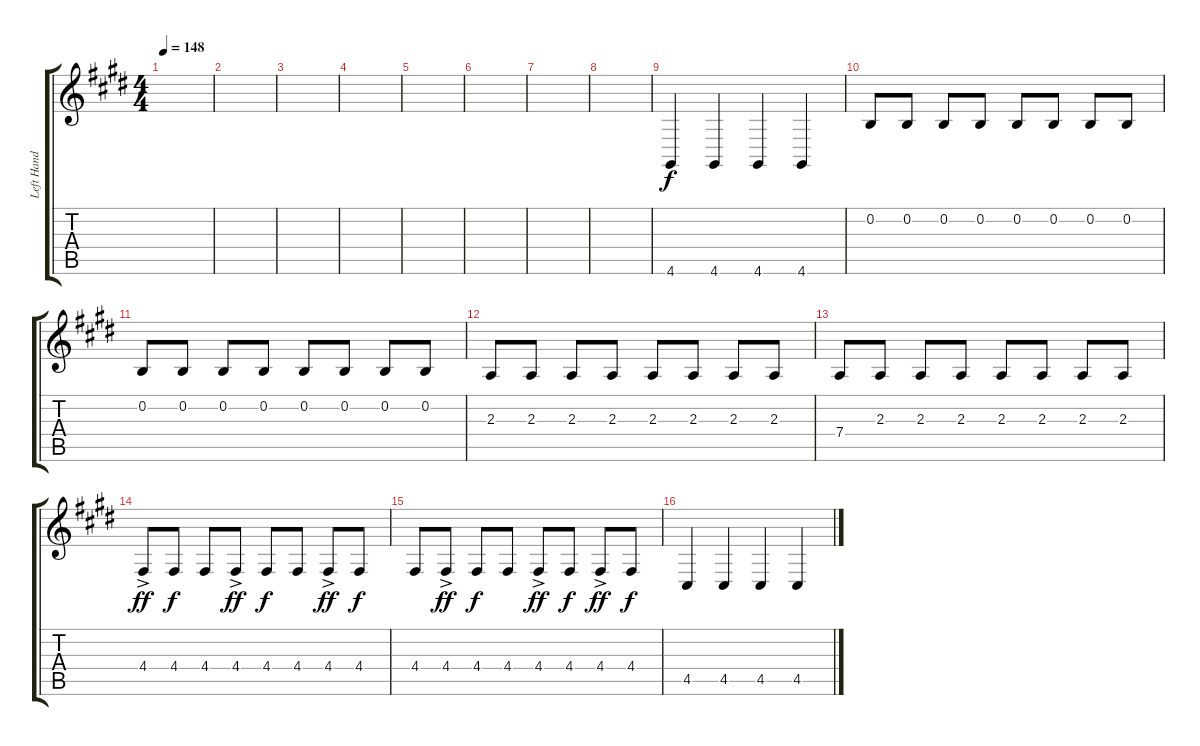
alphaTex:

\track ("Left Hand" "Left Hand") {instrument electricgrandpiano}
\staff {score tabs}
\tuning (E4 B3 G3 D3 A2 E2) {hide}
\ts (4 4)
\tempo 148
\clef g2
\ks e
|
|
|
|
|
|
|
|
4.6.4 4.6.4 4.6.4 4.6.4 |
0.2.8 0.2.8 0.2.8 0.2.8 0.2.8 0.2.8 0.2.8 0.2.8 |
0.2.8 0.2.8 0.2.8 0.2.8 0.2.8 0.2.8 0.2.8 0.2.8 |
2.3.8 2.3.8 2.3.8 2.3.8 2.3.8 2.3.8 2.3.8 2.3.8 |
7.4.8 2.3.8 2.3.8 2.3.8 2.3.8 2.3.8 2.3.8 2.3.8 |
4.4{ac}.8{dy ff} 4.4.8{dy f} 4.4.8 4.4{ac}.8{dy ff} 4.4.8{dy f} 4.4.8 4.4{ac}.8{dy ff} 4.4.8{dy f} |
4.4.8 4.4{ac}.8{dy ff} 4.4.8{dy f} 4.4.8 4.4{ac}.8{dy ff} 4.4.8{dy f} 4.4{ac}.8{dy ff} 4.4.8{dy f} |
4.5.4 4.5.4 4.5.4 4.5.4
